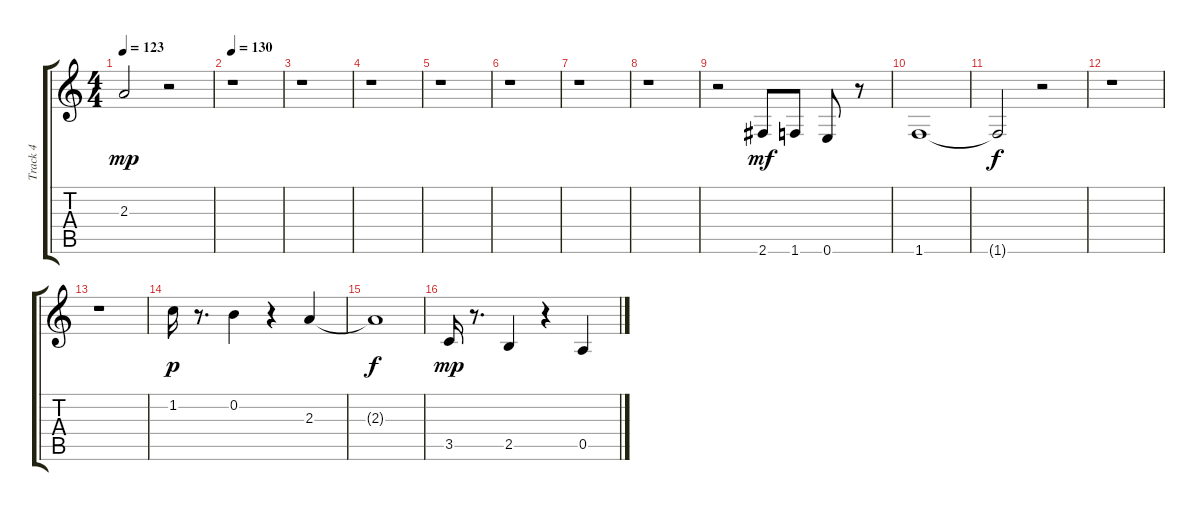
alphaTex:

\track ("Track 4" "Track 4") {instrument fretlessbass}
\staff {score tabs}
\tuning (E4 B3 G3 D3 A2 E2) {hide}
\ts (4 4)
\tempo 123
\clef g2
\ks c
2.3.2{dy mp} r.2 |
\tempo 130
r.1 |
r.1 |
r.1 |
r.1 |
r.1 |
r.1 |
r.1 |
r.2 2.6.8{dy mf} 1.6.8 0.6.8 r.8 |
1.6.1 |
1.6{t}.2{dy f} r.2 |
r.1 |
r.1 |
1.2.16{dy p} r.8{d} 0.2.4 r.4 2.3.4 |
2.3{t}.1{dy f} |
3.5.16{dy mp} r.8{d} 2.5.4 r.4 0.5.4
